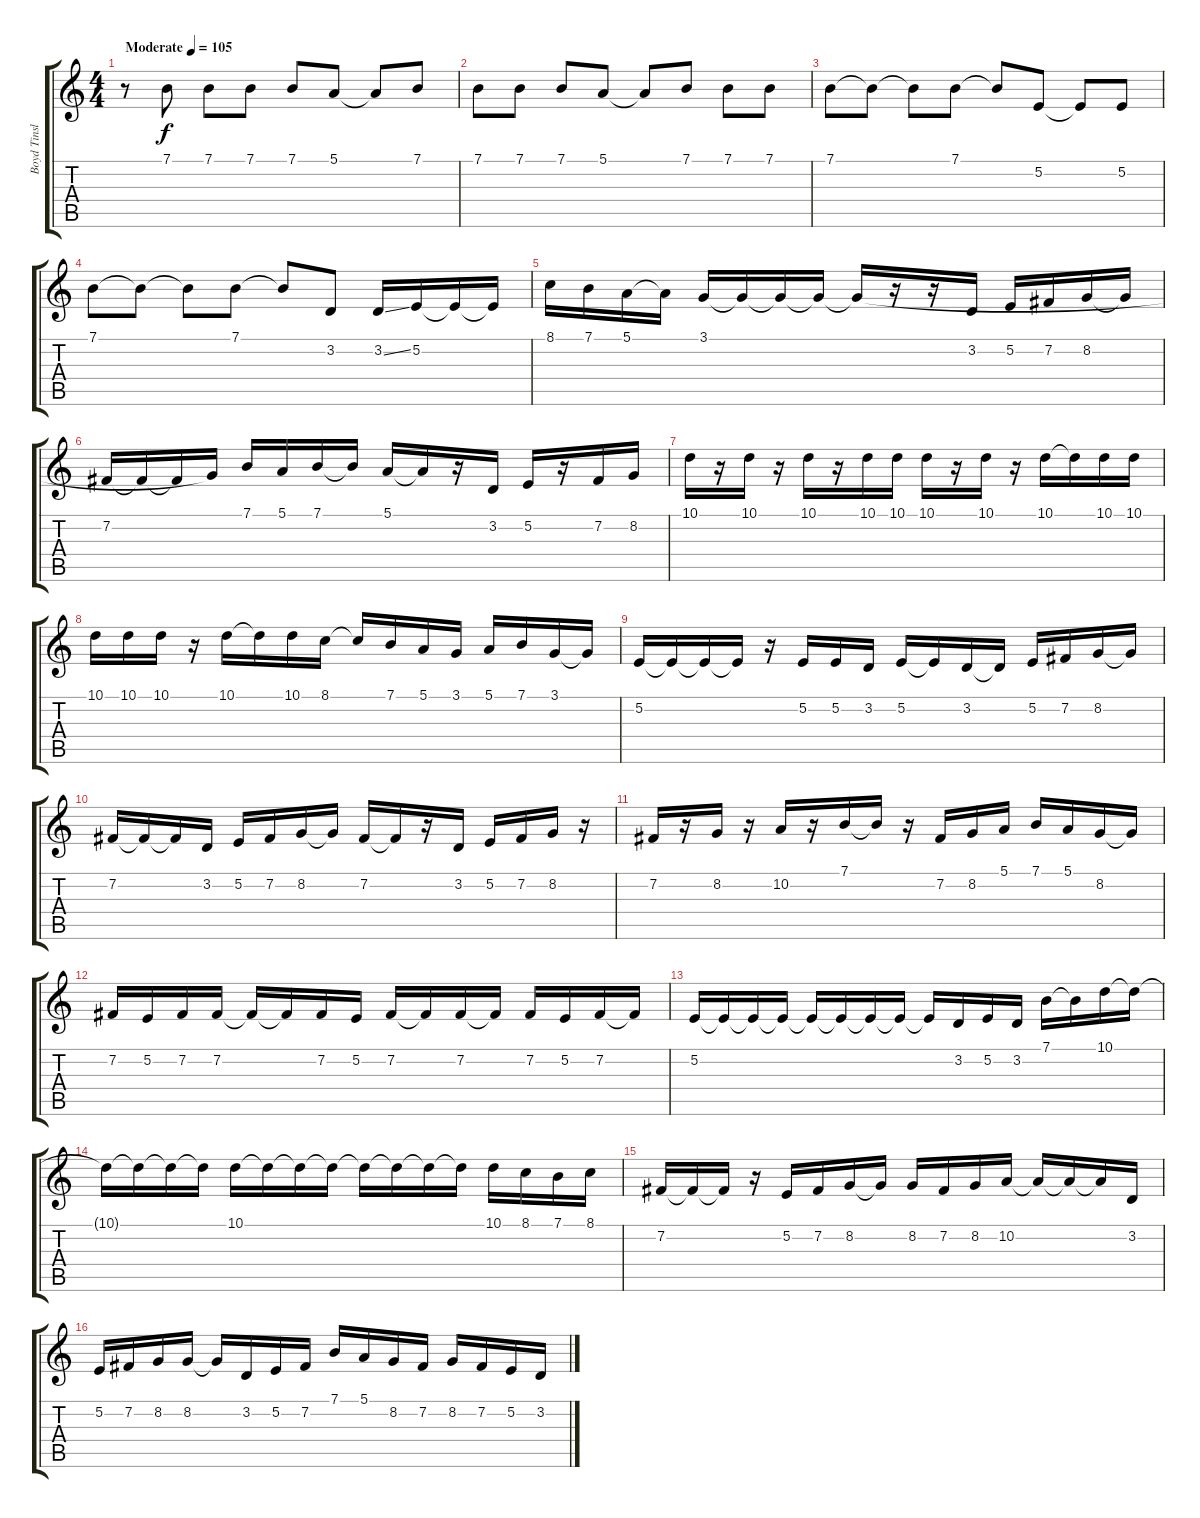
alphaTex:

\track ("Boyd Tinsley" "Boyd Tinsl") {instrument violin}
\staff {score tabs}
\tuning (E4 B3 G3 D3 A2 E2) {hide}
\ts (4 4)
\tempo (105 "Moderate")
\clef g2
\ks c
r.8{dy f instrument violin} 7.1.8 7.1.8 7.1.8 7.1.8 5.1.8 5.1{t}.8 7.1.8 |
7.1.8 7.1.8 7.1.8 5.1.8 5.1{t}.8 7.1.8 7.1.8 7.1.8 |
7.1.8 7.1{t}.8 7.1{t}.8 7.1.8 7.1{t}.8 5.2.8 5.2{t}.8 5.2.8 |
7.1.8 7.1{t}.8 7.1{t}.8 7.1.8 7.1{t}.8 3.2.8 3.2{ss}.16 5.2.16 5.2{t}.16 5.2{t}.16 |
8.1.16 7.1.16 5.1.16 5.1{t}.16 3.1.16 3.1{t}.16 3.1{t}.16 3.1{t}.16 3.1{t}.16 r.16 r.16 3.2.16 5.2.16 7.2.16 8.2.16 8.2{t}.16 |
7.2.16 7.2{t}.16 7.2{t}.16 3.1{t}.16 7.1.16 5.1.16 7.1.16 7.1{t}.16 5.1.16 5.1{t}.16 r.16 3.2.16 5.2.16 r.16 7.2.16 8.2.16 |
10.1.16 r.16 10.1.16 r.16 10.1.16 r.16 10.1.16 10.1.16 10.1.16 r.16 10.1.16 r.16 10.1.16 10.1{t}.16 10.1.16 10.1.16 |
10.1.16 10.1.16 10.1.16 r.16 10.1.16 10.1{t}.16 10.1.16 8.1.16 8.1{t}.16 7.1.16 5.1.16 3.1.16 5.1.16 7.1.16 3.1.16 3.1{t}.16 |
5.2.16 5.2{t}.16 5.2{t}.16 5.2{t}.16 r.16 5.2.16 5.2.16 3.2.16 5.2.16 5.2{t}.16 3.2.16 3.2{t}.16 5.2.16 7.2.16 8.2.16 8.2{t}.16 |
7.2.16 7.2{t}.16 7.2{t}.16 3.2.16 5.2.16 7.2.16 8.2.16 8.2{t}.16 7.2.16 7.2{t}.16 r.16 3.2.16 5.2.16 7.2.16 8.2.16 r.16 |
7.2.16 r.16 8.2.16 r.16 10.2.16 r.16 7.1.16 7.1{t}.16 r.16 7.2.16 8.2.16 5.1.16 7.1.16 5.1.16 8.2.16 8.2{t}.16 |
7.2.16 5.2.16 7.2.16 7.2.16 7.2{t}.16 7.2{t}.16 7.2.16 5.2.16 7.2.16 7.2{t}.16 7.2.16 7.2{t}.16 7.2.16 5.2.16 7.2.16 7.2{t}.16 |
5.2.16 5.2{t}.16 5.2{t}.16 5.2{t}.16 5.2{t}.16 5.2{t}.16 5.2{t}.16 5.2{t}.16 5.2{t}.16 3.2.16 5.2.16 3.2.16 7.1.16 7.1{t}.16 10.1.16 10.1{t}.16 |
10.1{t}.16 10.1{t}.16 10.1{t}.16 10.1{t}.16 10.1.16 10.1{t}.16 10.1{t}.16 10.1{t}.16 10.1{t}.16 10.1{t}.16 10.1{t}.16 10.1{t}.16 10.1.16 8.1.16 7.1.16 8.1.16 |
7.2.16 7.2{t}.16 7.2{t}.16 r.16 5.2.16 7.2.16 8.2.16 8.2{t}.16 8.2.16 7.2.16 8.2.16 10.2.16 10.2{t}.16 10.2{t}.16 10.2{t}.16 3.2.16 |
5.2.16 7.2.16 8.2.16 8.2.16 8.2{t}.16 3.2.16 5.2.16 7.2.16 7.1.16 5.1.16 8.2.16 7.2.16 8.2.16 7.2.16 5.2.16 3.2.16
